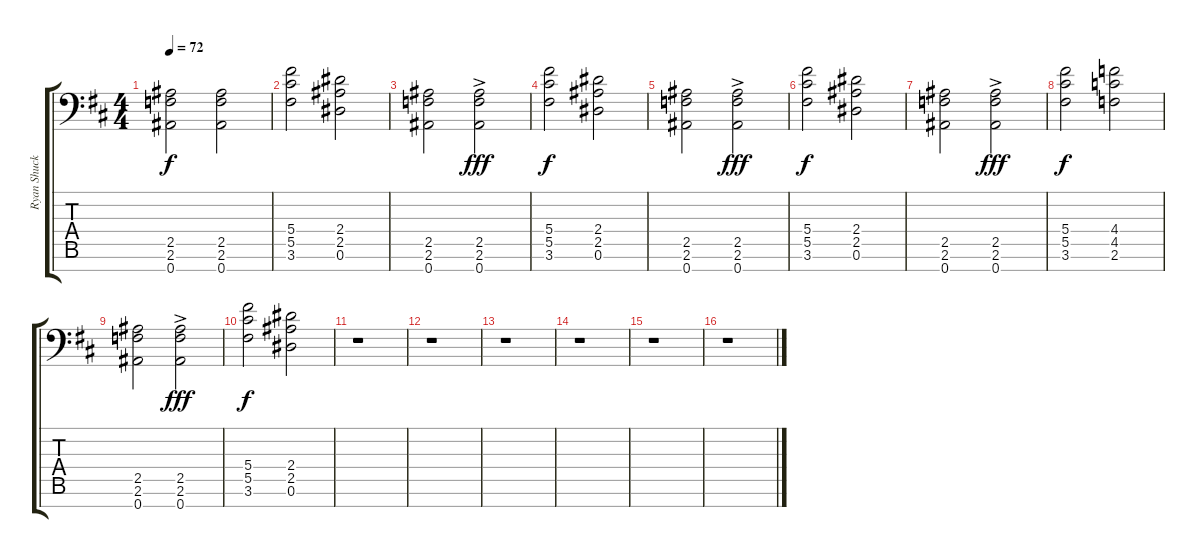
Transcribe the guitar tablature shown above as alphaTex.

\track ("Ryan Shuck (7-String Elec. Gtr.)" "Ryan Shuck") {instrument distortionguitar}
\staff {score tabs}
\tuning (Eb4 Bb3 Gb3 Db3 Ab2 Eb2 Bb1) {hide}
\ts (4 4)
\tempo 72
\clef f4
\ks d
(2.5 2.6 0.7).2{dy f} (2.5 2.6 0.7).2 |
(5.4 5.5 3.6).2 (2.4 2.5 0.6).2 |
(2.5 2.6 0.7).2 (2.5{ac} 2.6{ac} 0.7{ac}).2{dy fff} |
(5.4 5.5 3.6).2{dy f} (2.4 2.5 0.6).2 |
(2.5 2.6 0.7).2 (2.5{ac} 2.6{ac} 0.7{ac}).2{dy fff} |
(5.4 5.5 3.6).2{dy f} (2.4 2.5 0.6).2 |
(2.5 2.6 0.7).2 (2.5{ac} 2.6{ac} 0.7{ac}).2{dy fff} |
(5.4 5.5 3.6).2{dy f} (4.4 4.5 2.6).2 |
(2.5 2.6 0.7).2 (2.5{ac} 2.6{ac} 0.7{ac}).2{dy fff} |
(5.4 5.5 3.6).2{dy f} (2.4 2.5 0.6).2 |
r.1 |
r.1 |
r.1 |
r.1 |
r.1 |
r.1
